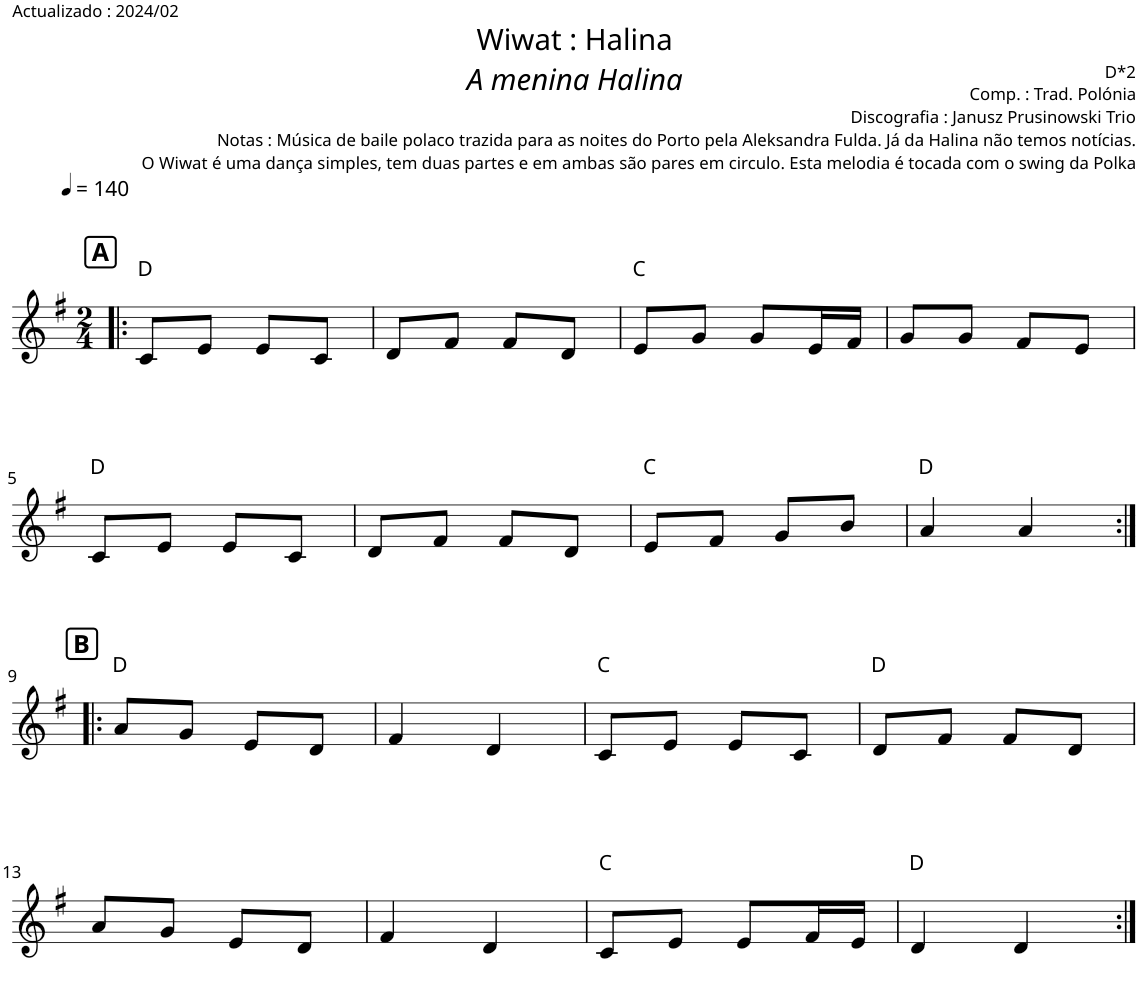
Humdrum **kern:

**kern	**harte
*part1	*part1
*staff1	*
*I"Piano	*
*I'Pno.	*
*clefG2	*
*k[f#]	*
*M2/4	*
*MM140	*
!!LO:REH:place=s1:a:B:cj:fs=12:t=A
=1!|:	=1!|:
8c/L	D:maj
8e/J	.
8e/L	.
8c/J	.
=2	=2
8d/L	.
8f#/J	.
8f#/L	.
8d/J	.
=3	=3
8e/L	C:maj
8g/J	.
8g/L	.
16e/L	.
16f#/JJ	.
=4	=4
8g/L	.
8g/J	.
8f#/L	.
8e/J	.
!!LO:LB:g=z
=5	=5
8c/L	D:maj
8e/J	.
8e/L	.
8c/J	.
=6	=6
8d/L	.
8f#/J	.
8f#/L	.
8d/J	.
=7	=7
8e/L	C:maj
8f#/J	.
8g/L	.
8b/J	.
=8	=8
4a/	D:maj
4a/	.
!!LO:LB:g=z
!!LO:REH:place=s1:a:B:cj:fs=12:t=B
=9:|!|:	=9:|!|:
8a/L	D:maj
8g/J	.
8e/L	.
8d/J	.
=10	=10
4f#/	.
4d/	.
=11	=11
8c/L	C:maj
8e/J	.
8e/L	.
8c/J	.
=12	=12
8d/L	D:maj
8f#/J	.
8f#/L	.
8d/J	.
!!LO:LB:g=z
=13	=13
8a/L	.
8g/J	.
8e/L	.
8d/J	.
=14	=14
4f#/	.
4d/	.
=15	=15
8c/L	C:maj
8e/J	.
8e/L	.
16f#/L	.
16e/JJ	.
=16	=16
4d/	D:maj
4d/	.
=:|!	=:|!
*-	*-
